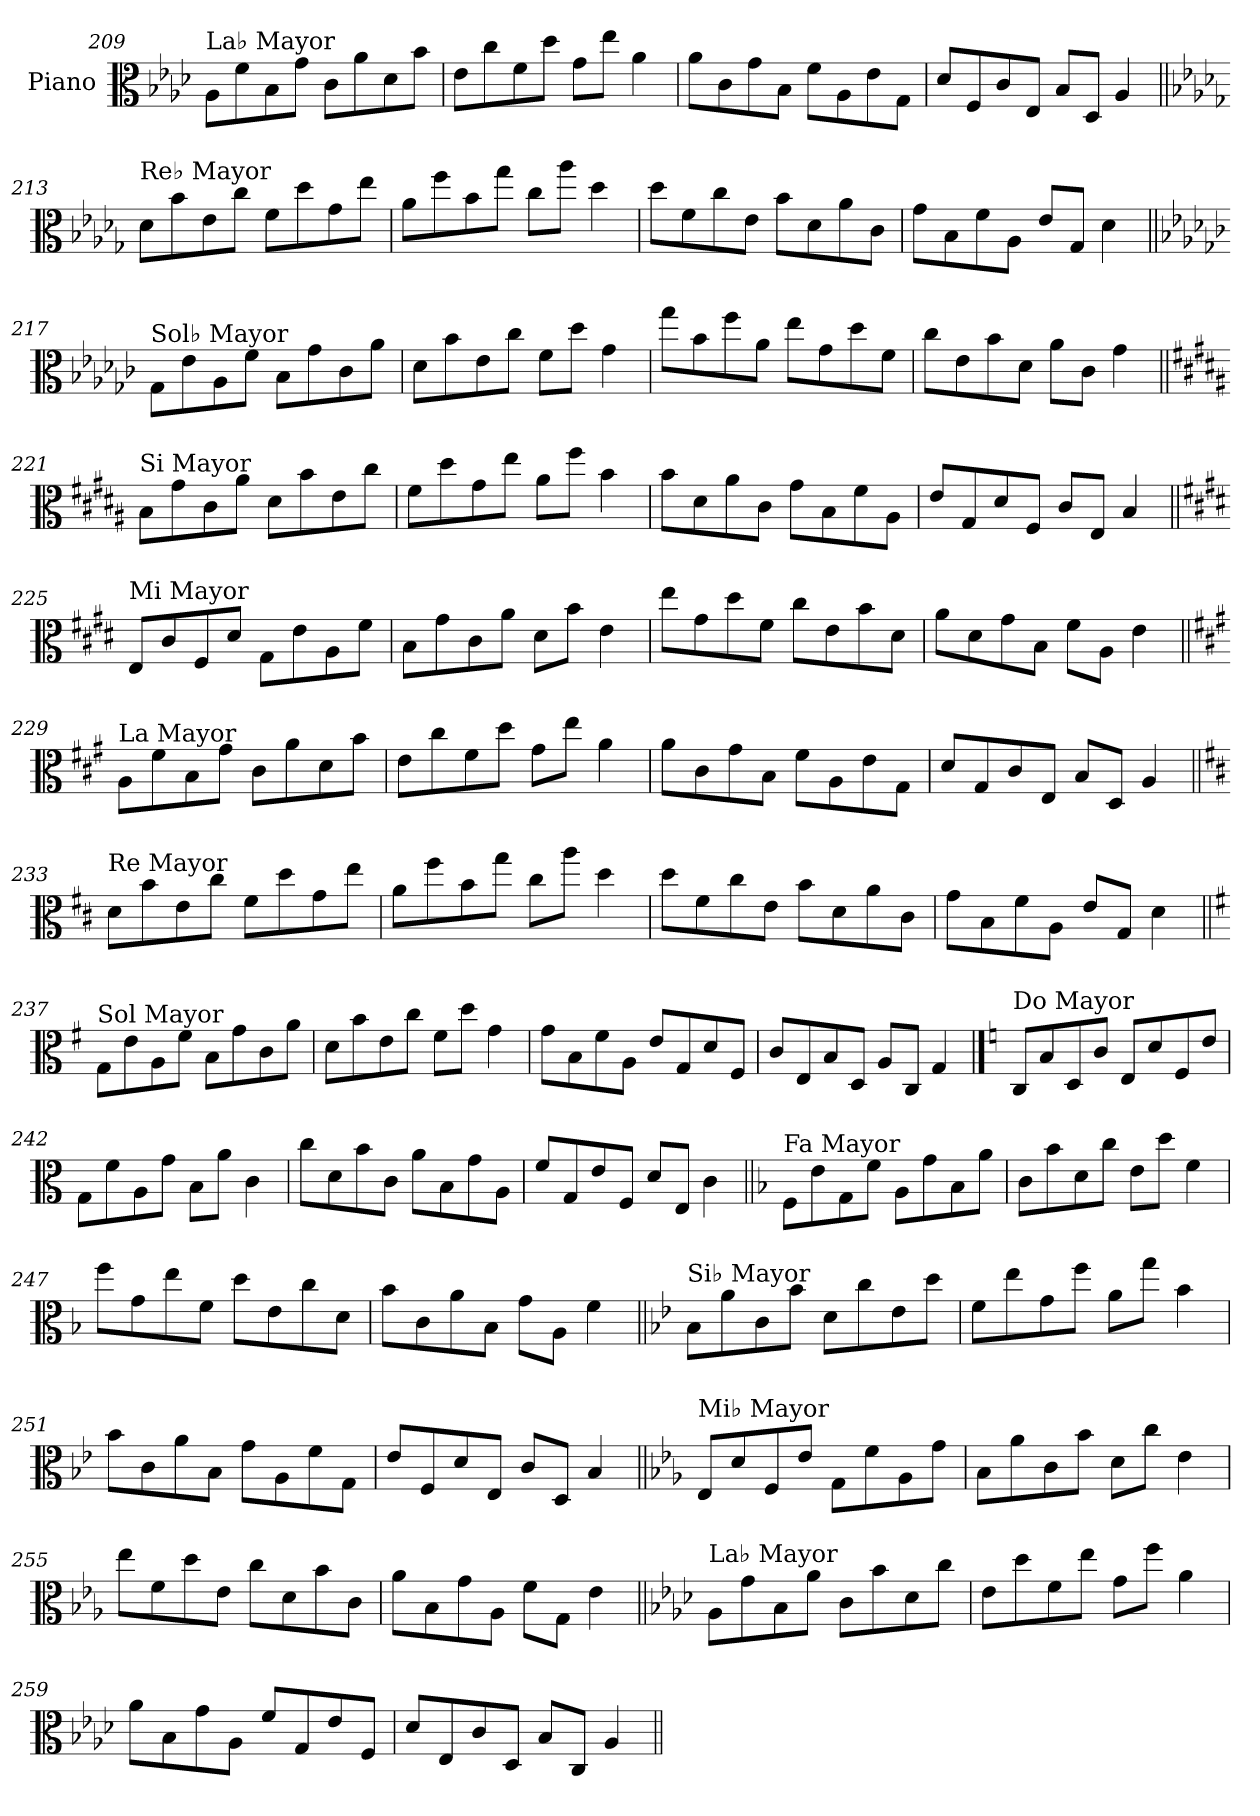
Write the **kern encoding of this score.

**kern
*part1
*staff1
*I"Piano
*I'Pno.
!!LO:LB:g=z
*clefC3
*k[b-e-a-d-]
=209
!LO:TX:a:t=La♭ Mayor
8A-\L
8f\
8B-\
8g\J
8c\L
8a-\
8d-\
8b-\J
=210
8e-\L
8cc\
8f\
8dd-\J
8g\L
8ee-\J
4a-\
=211
8a-\L
8c\
8g\
8B-\J
8f\L
8A-\
8e-\
8G\J
=212
8d-/L
8F/
8c/
8E-/J
8B-/L
8D-/J
4A-/
!!LO:LB:g=z
=213||
*k[b-e-a-d-g-]
!LO:TX:a:t=Re♭ Mayor
8d-\L
8b-\
8e-\
8cc\J
8f\L
8dd-\
8g-\
8ee-\J
=214
8a-\L
8ff\
8b-\
8gg-\J
8cc\L
8aa-\J
4dd-\
=215
8dd-\L
8f\
8cc\
8e-\J
8b-\L
8d-\
8a-\
8c\J
=216
8g-\L
8B-\
8f\
8A-\J
8e-/L
8G-/J
4d-\
!!LO:PB:g=z
=217||
*k[b-e-a-d-g-c-]
!LO:TX:a:t=Sol♭ Mayor
8G-\L
8e-\
8A-\
8f\J
8B-\L
8g-\
8c-\
8a-\J
=218
8d-\L
8b-\
8e-\
8cc-\J
8f\L
8dd-\J
4g-\
=219
8gg-\L
8b-\
8ff\
8a-\J
8ee-\L
8g-\
8dd-\
8f\J
=220
8cc-\L
8e-\
8b-\
8d-\J
8a-\L
8c-\J
4g-\
!!LO:LB:g=z
=221||
*k[f#c#g#d#a#]
!LO:TX:a:t=Si Mayor
8B\L
8g#\
8c#\
8a#\J
8d#\L
8b\
8e\
8cc#\J
=222
8f#\L
8dd#\
8g#\
8ee\J
8a#\L
8ff#\J
4b\
=223
8b\L
8d#\
8a#\
8c#\J
8g#\L
8B\
8f#\
8A#\J
=224
8e/L
8G#/
8d#/
8F#/J
8c#/L
8E/J
4B/
!!LO:LB:g=z
=225||
*k[f#c#g#d#]
!LO:TX:a:t=Mi Mayor
8E/L
8c#/
8F#/
8d#/J
8G#\L
8e\
8A\
8f#\J
=226
8B\L
8g#\
8c#\
8a\J
8d#\L
8b\J
4e\
=227
8ee\L
8g#\
8dd#\
8f#\J
8cc#\L
8e\
8b\
8d#\J
=228
8a\L
8d#\
8g#\
8B\J
8f#\L
8A\J
4e\
!!LO:LB:g=z
=229||
*k[f#c#g#]
!LO:TX:a:t=La Mayor
8A\L
8f#\
8B\
8g#\J
8c#\L
8a\
8d\
8b\J
=230
8e\L
8cc#\
8f#\
8dd\J
8g#\L
8ee\J
4a\
=231
8a\L
8c#\
8g#\
8B\J
8f#\L
8A\
8e\
8G#\J
=232
8d/L
8G#/
8c#/
8E/J
8B/L
8D/J
4A/
!!LO:LB:g=z
=233||
*k[f#c#]
!LO:TX:a:t=Re Mayor
8d\L
8b\
8e\
8cc#\J
8f#\L
8dd\
8g\
8ee\J
=234
8a\L
8ff#\
8b\
8gg\J
8cc#\L
8aa\J
4dd\
=235
8dd\L
8f#\
8cc#\
8e\J
8b\L
8d\
8a\
8c#\J
=236
8g\L
8B\
8f#\
8A\J
8e/L
8G/J
4d\
!!LO:LB:g=z
=237||
*k[f#]
!LO:TX:a:t=Sol Mayor
8G\L
8e\
8A\
8f#\J
8B\L
8g\
8c\
8a\J
=238
8d\L
8b\
8e\
8cc\J
8f#\L
8dd\J
4g\
=239
8g\L
8B\
8f#\
8A\J
8e/L
8G/
8d/
8F#/J
=240
8c/L
8E/
8B/
8D/J
8A/L
8C/J
4G/
!!LO:PB:g=z
==241
*k[]
!LO:TX:a:t=Do Mayor
8C/L
8B/
8D/
8c/J
8E/L
8d/
8F/
8e/J
=242
8G\L
8f\
8A\
8g\J
8B\L
8a\J
4c\
=243
8cc\L
8d\
8b\
8c\J
8a\L
8B\
8g\
8A\J
=244
8f/L
8G/
8e/
8F/J
8d/L
8E/J
4c\
!!LO:LB:g=z
=245||
*k[b-]
!LO:TX:a:t=Fa Mayor
8F\L
8e\
8G\
8f\J
8A\L
8g\
8B-\
8a\J
=246
8c\L
8b-\
8d\
8cc\J
8e\L
8dd\J
4f\
=247
8ff\L
8g\
8ee\
8f\J
8dd\L
8e\
8cc\
8d\J
=248
8b-\L
8c\
8a\
8B-\J
8g\L
8A\J
4f\
!!LO:LB:g=z
=249||
*k[b-e-]
!LO:TX:a:t=Si♭ Mayor
8B-\L
8a\
8c\
8b-\J
8d\L
8cc\
8e-\
8dd\J
=250
8f\L
8ee-\
8g\
8ff\J
8a\L
8gg\J
4b-\
=251
8b-\L
8c\
8a\
8B-\J
8g\L
8A\
8f\
8G\J
=252
8e-/L
8F/
8d/
8E-/J
8c/L
8D/J
4B-/
!!LO:LB:g=z
=253||
*k[b-e-a-]
!LO:TX:a:t=Mi♭ Mayor
8E-/L
8d/
8F/
8e-/J
8G\L
8f\
8A-\
8g\J
=254
8B-\L
8a-\
8c\
8b-\J
8d\L
8cc\J
4e-\
=255
8ee-\L
8f\
8dd\
8e-\J
8cc\L
8d\
8b-\
8c\J
=256
8a-\L
8B-\
8g\
8A-\J
8f\L
8G\J
4e-\
!!LO:LB:g=z
=257||
*k[b-e-a-d-]
!LO:TX:a:t=La♭ Mayor
8A-\L
8g\
8B-\
8a-\J
8c\L
8b-\
8d-\
8cc\J
=258
8e-\L
8dd-\
8f\
8ee-\J
8g\L
8ff\J
4a-\
=259
8a-\L
8B-\
8g\
8A-\J
8f/L
8G/
8e-/
8F/J
=260
8d-/L
8E-/
8c/
8D-/J
8B-/L
8C/J
4A-/
=||
*-
